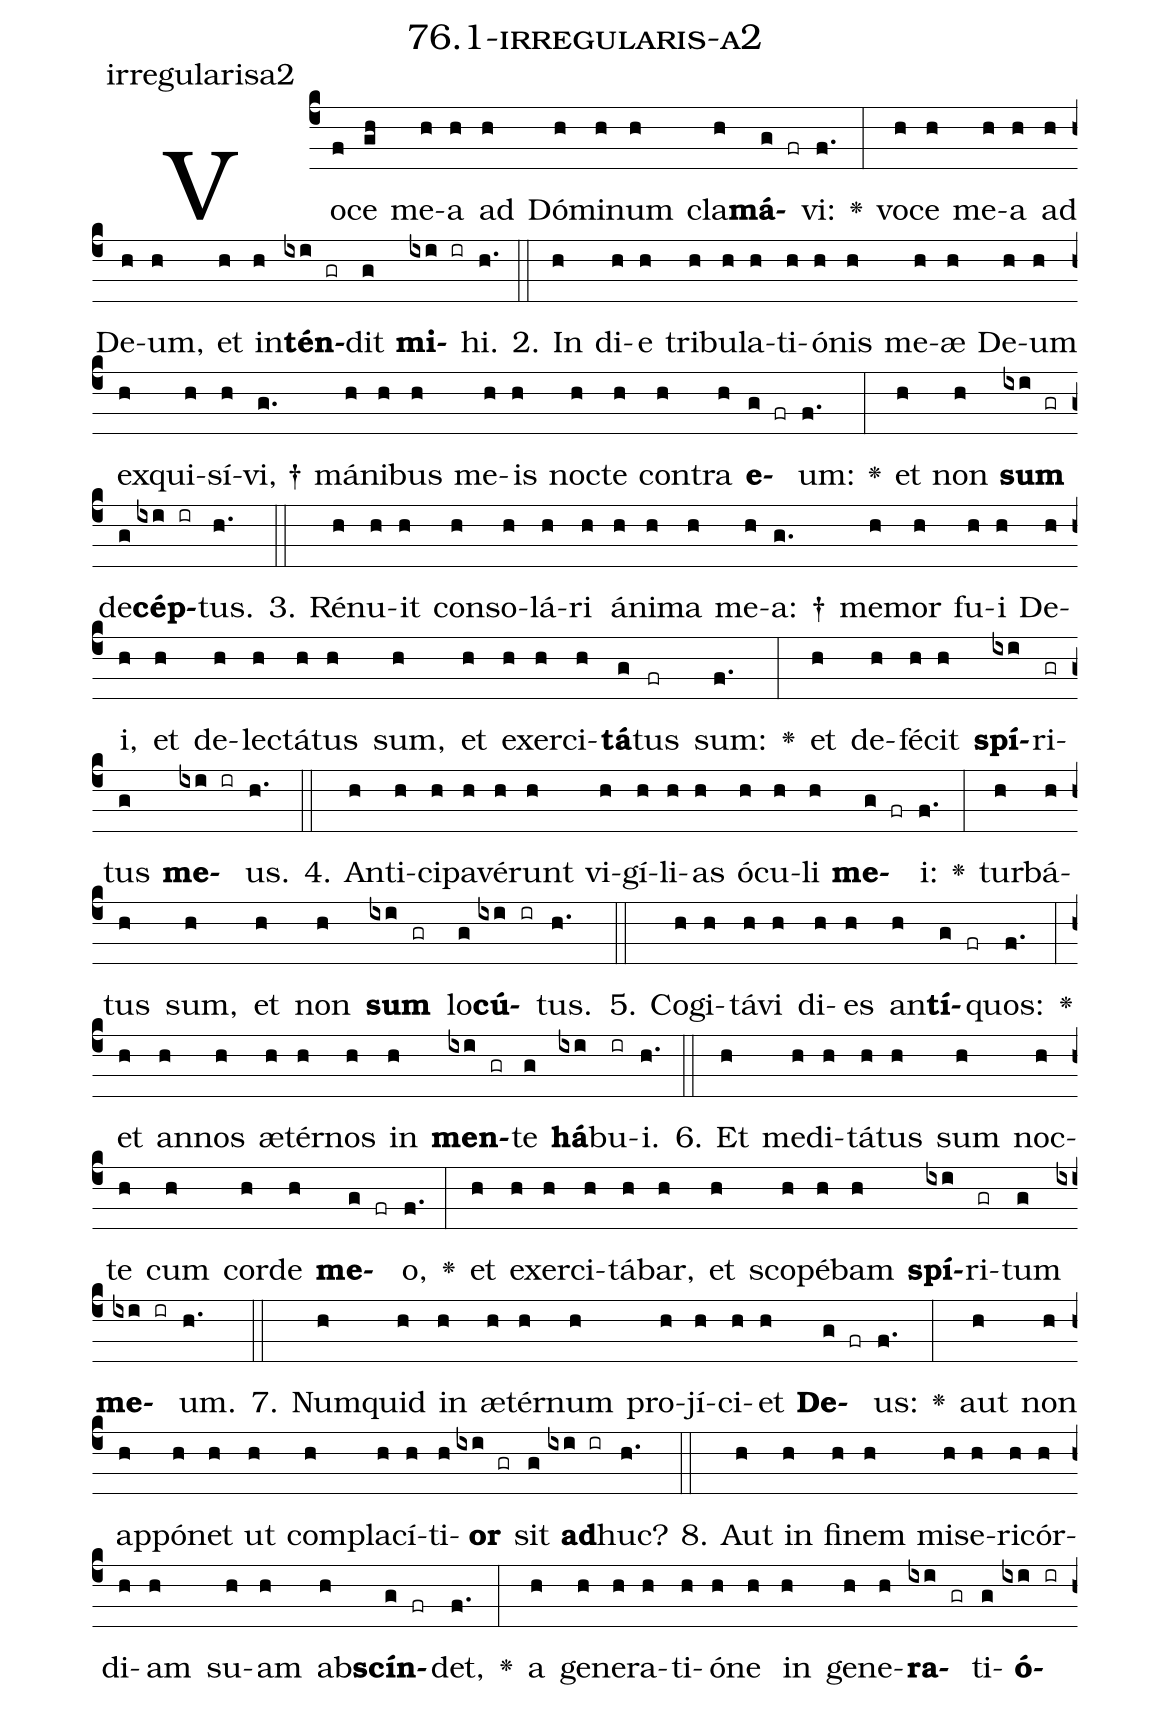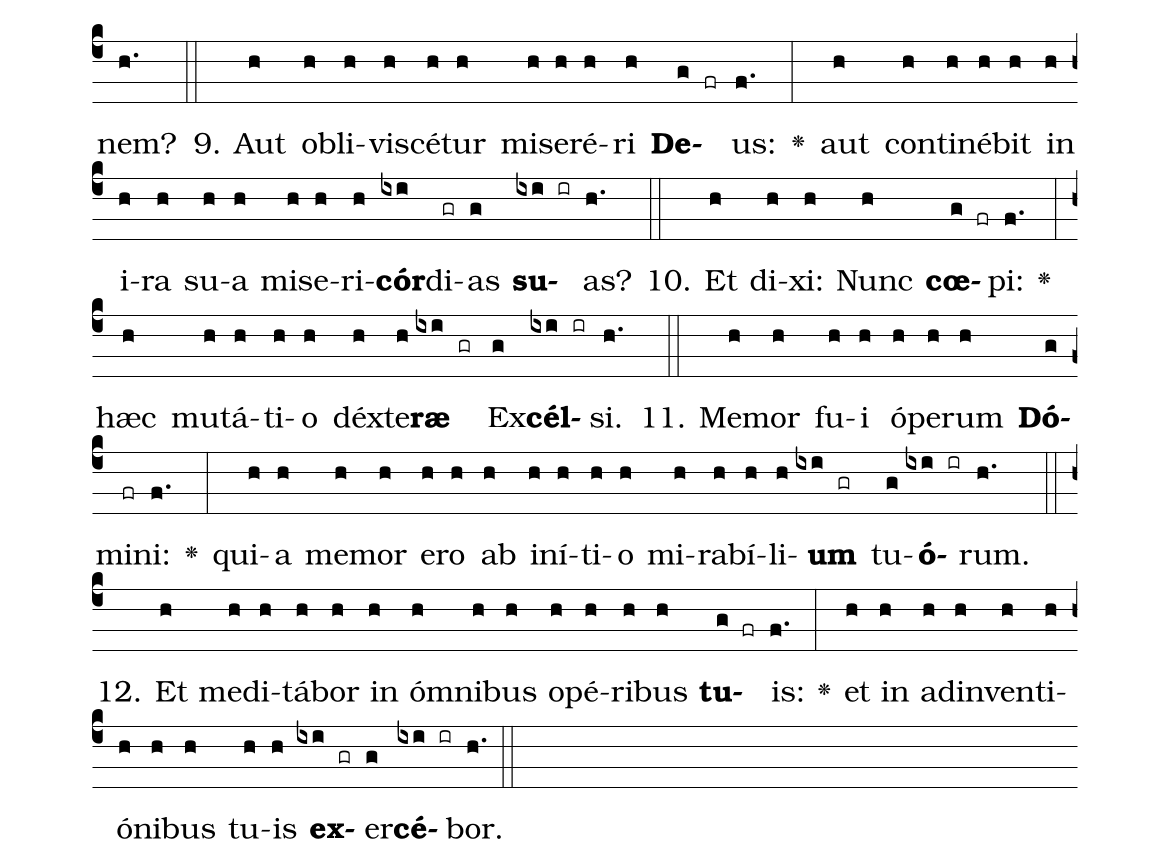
name: 76.1-irregularis-a2;
annotation: irregularisa2;
%%
(c4)Vo(f)ce(gh) me(h)a(h) ad(h) Dó(h)mi(h)num(h) cla(h)<b>má</b>(g fr)vi:(f.) <v>\greheightstar</v>(:) vo(h)ce(h) me(h)a(h) ad(h) De(h)um,(h) et(h) in(h)<b>tén</b>(ixi gr)dit(g) <b>mi</b>(ixi ir)hi.(h.) (::)
2. In(h) di(h)e(h) tri(h)bu(h)la(h)ti(h)ó(h)nis(h) me(h)æ(h) De(h)um(h) ex(h)qui(h)sí(h)vi, †(g.) má(h)ni(h)bus(h) me(h)is(h) noc(h)te(h) con(h)tra(h) <b>e</b>(g fr)um:(f.) <v>\greheightstar</v>(:) et(h) non(h) <b>sum</b>(ixi gr) de(g)<b>cép</b>(ixi ir)tus.(h.) (::)
3. Ré(h)nu(h)it(h) con(h)so(h)lá(h)ri(h) á(h)ni(h)ma(h) me(h)a: †(g.) me(h)mor(h) fu(h)i(h) De(h)i,(h) et(h) de(h)lec(h)tá(h)tus(h) sum,(h) et(h) ex(h)er(h)ci(h)<b>tá</b>(g)tus(fr) sum:(f.) <v>\greheightstar</v>(:) et(h) de(h)fé(h)cit(h) <b>spí</b>(ixi)ri(gr)tus(g) <b>me</b>(ixi ir)us.(h.) (::)
4. An(h)ti(h)ci(h)pa(h)vé(h)runt(h) vi(h)gí(h)li(h)as(h) ó(h)cu(h)li(h) <b>me</b>(g fr)i:(f.) <v>\greheightstar</v>(:) tur(h)bá(h)tus(h) sum,(h) et(h) non(h) <b>sum</b>(ixi gr) lo(g)<b>cú</b>(ixi ir)tus.(h.) (::)
5. Co(h)gi(h)tá(h)vi(h) di(h)es(h) an(h)<b>tí</b>(g fr)quos:(f.) <v>\greheightstar</v>(:) et(h) an(h)nos(h) æ(h)tér(h)nos(h) in(h) <b>men</b>(ixi gr)te(g) <b>há</b>(ixi)bu(ir)i.(h.) (::)
6. Et(h) me(h)di(h)tá(h)tus(h) sum(h) noc(h)te(h) cum(h) cor(h)de(h) <b>me</b>(g fr)o,(f.) <v>\greheightstar</v>(:) et(h) ex(h)er(h)ci(h)tá(h)bar,(h) et(h) sco(h)pé(h)bam(h) <b>spí</b>(ixi)ri(gr)tum(g) <b>me</b>(ixi ir)um.(h.) (::)
7. Num(h)quid(h) in(h) æ(h)tér(h)num(h) pro(h)jí(h)ci(h)et(h) <b>De</b>(g fr)us:(f.) <v>\greheightstar</v>(:) aut(h) non(h) ap(h)pó(h)net(h) ut(h) com(h)pla(h)cí(h)ti(h)<b>or</b>(ixi gr) sit(g) <b>ad</b>(ixi ir)huc?(h.) (::)
8. Aut(h) in(h) fi(h)nem(h) mi(h)se(h)ri(h)cór(h)di(h)am(h) su(h)am(h) ab(h)<b>scín</b>(g fr)det,(f.) <v>\greheightstar</v>(:) a(h) ge(h)ne(h)ra(h)ti(h)ó(h)ne(h) in(h) ge(h)ne(h)<b>ra</b>(ixi gr)ti(g)<b>ó</b>(ixi ir)nem?(h.) (::)
9. Aut(h) ob(h)li(h)vi(h)scé(h)tur(h) mi(h)se(h)ré(h)ri(h) <b>De</b>(g fr)us:(f.) <v>\greheightstar</v>(:) aut(h) con(h)ti(h)né(h)bit(h) in(h) i(h)ra(h) su(h)a(h) mi(h)se(h)ri(h)<b>cór</b>(ixi)di(gr)as(g) <b>su</b>(ixi ir)as?(h.) (::)
10. Et(h) di(h)xi:(h) Nunc(h) <b>cœ</b>(g fr)pi:(f.) <v>\greheightstar</v>(:) hæc(h) mu(h)tá(h)ti(h)o(h) déx(h)te(h)<b>ræ</b>(ixi gr) Ex(g)<b>cél</b>(ixi ir)si.(h.) (::)
11. Me(h)mor(h) fu(h)i(h) ó(h)pe(h)rum(h) <b>Dó</b>(g)mi(fr)ni:(f.) <v>\greheightstar</v>(:) qui(h)a(h) me(h)mor(h) e(h)ro(h) ab(h) in(h)í(h)ti(h)o(h) mi(h)ra(h)bí(h)li(h)<b>um</b>(ixi gr) tu(g)<b>ó</b>(ixi ir)rum.(h.) (::)
12. Et(h) me(h)di(h)tá(h)bor(h) in(h) óm(h)ni(h)bus(h) o(h)pé(h)ri(h)bus(h) <b>tu</b>(g fr)is:(f.) <v>\greheightstar</v>(:) et(h) in(h) ad(h)in(h)ven(h)ti(h)ó(h)ni(h)bus(h) tu(h)is(h) <b>ex</b>(ixi gr)er(g)<b>cé</b>(ixi ir)bor.(h.) (::)
